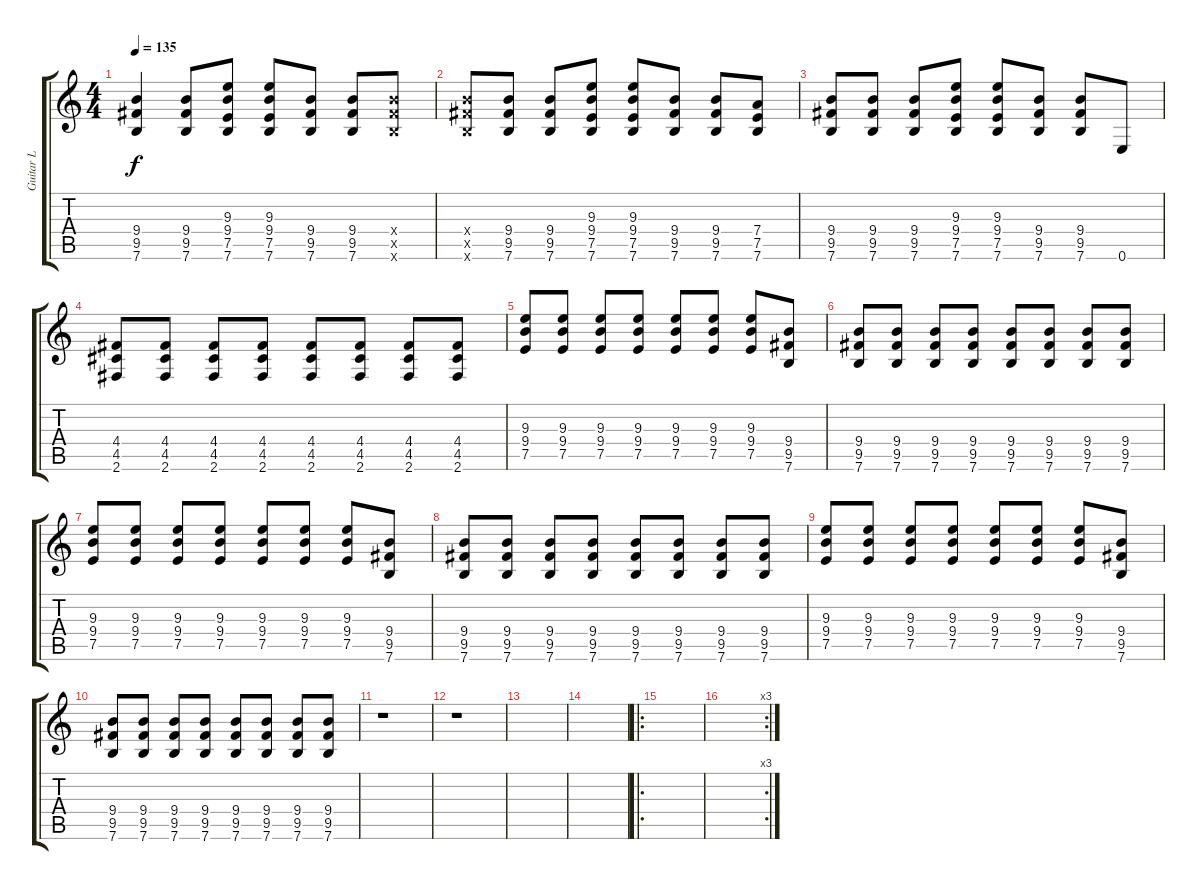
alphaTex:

\track ("Guitar L" "Guitar L") {instrument acousticguitarnylon}
\staff {score tabs}
\tuning (E4 B3 G3 D3 A2 E2) {hide}
\ts (4 4)
\tempo 135
\clef g2
\ks c
(9.4 9.5 7.6).4{dy f} (9.4 9.5 7.6).8 (9.3 9.4 7.5 7.6).8 (9.3 9.4 7.5 7.6).8 (9.4 9.5 7.6).8 (9.4 9.5 7.6).8 (9.4{x} 9.5{x} 7.6{x}).8 |
(9.4{x} 9.5{x} 7.6{x}).8 (9.4 9.5 7.6).8 (9.4 9.5 7.6).8 (9.3 9.4 7.5 7.6).8 (9.3 9.4 7.5 7.6).8 (9.4 9.5 7.6).8 (9.4 9.5 7.6).8 (7.4 7.5 7.6).8 |
(9.4 9.5 7.6).8 (9.4 9.5 7.6).8 (9.4 9.5 7.6).8 (9.3 9.4 7.5 7.6).8 (9.3 9.4 7.5 7.6).8 (9.4 9.5 7.6).8 (9.4 9.5 7.6).8 0.6.8 |
(4.4 4.5 2.6).8 (4.4 4.5 2.6).8 (4.4 4.5 2.6).8 (4.4 4.5 2.6).8 (4.4 4.5 2.6).8 (4.4 4.5 2.6).8 (4.4 4.5 2.6).8 (4.4 4.5 2.6).8 |
(9.3 9.4 7.5).8 (9.3 9.4 7.5).8 (9.3 9.4 7.5).8 (9.3 9.4 7.5).8 (9.3 9.4 7.5).8 (9.3 9.4 7.5).8 (9.3 9.4 7.5).8 (9.4 9.5 7.6).8 |
(9.4 9.5 7.6).8 (9.4 9.5 7.6).8 (9.4 9.5 7.6).8 (9.4 9.5 7.6).8 (9.4 9.5 7.6).8 (9.4 9.5 7.6).8 (9.4 9.5 7.6).8 (9.4 9.5 7.6).8 |
(9.3 9.4 7.5).8 (9.3 9.4 7.5).8 (9.3 9.4 7.5).8 (9.3 9.4 7.5).8 (9.3 9.4 7.5).8 (9.3 9.4 7.5).8 (9.3 9.4 7.5).8 (9.4 9.5 7.6).8 |
(9.4 9.5 7.6).8 (9.4 9.5 7.6).8 (9.4 9.5 7.6).8 (9.4 9.5 7.6).8 (9.4 9.5 7.6).8 (9.4 9.5 7.6).8 (9.4 9.5 7.6).8 (9.4 9.5 7.6).8 |
(9.3 9.4 7.5).8 (9.3 9.4 7.5).8 (9.3 9.4 7.5).8 (9.3 9.4 7.5).8 (9.3 9.4 7.5).8 (9.3 9.4 7.5).8 (9.3 9.4 7.5).8 (9.4 9.5 7.6).8 |
(9.4 9.5 7.6).8 (9.4 9.5 7.6).8 (9.4 9.5 7.6).8 (9.4 9.5 7.6).8 (9.4 9.5 7.6).8 (9.4 9.5 7.6).8 (9.4 9.5 7.6).8 (9.4 9.5 7.6).8 |
r.1 |
r.1 |
|
|
\ro
|
\rc 3
